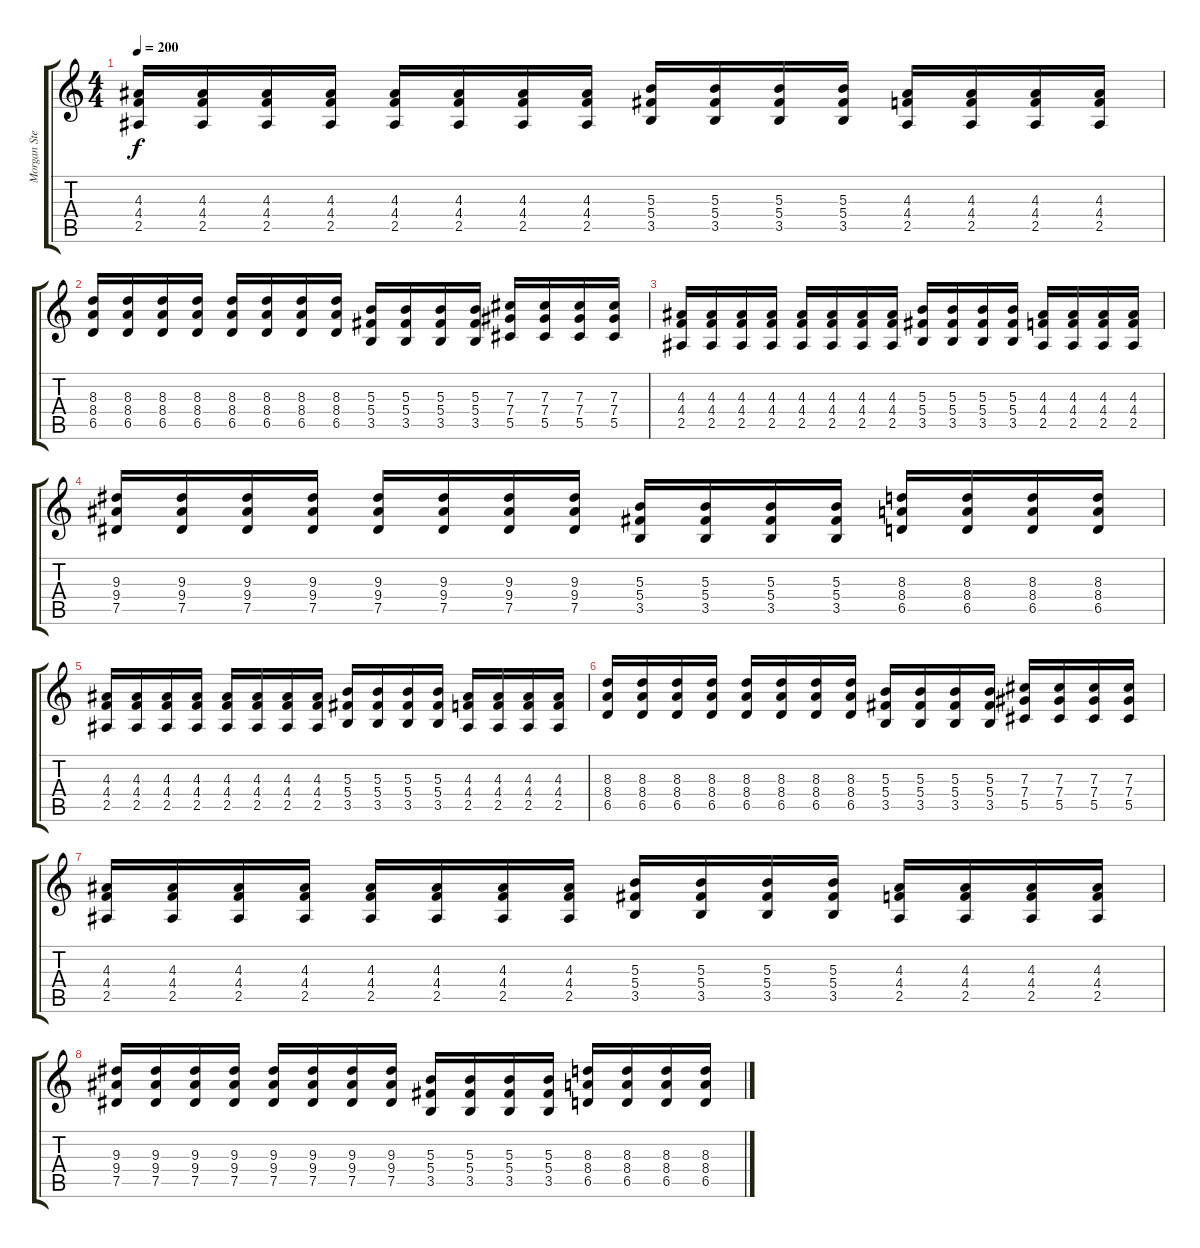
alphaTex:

\track ("Morgan Steinmeyer Håkansson" "Morgan Ste") {instrument distortionguitar}
\staff {score tabs}
\tuning (Eb4 Bb3 Gb3 Db3 Ab2 Eb2) {hide}
\ts (4 4)
\tempo 200
\clef g2
\ks c
(4.3 4.4 2.5).16{dy f} (4.3 4.4 2.5).16 (4.3 4.4 2.5).16 (4.3 4.4 2.5).16 (4.3 4.4 2.5).16 (4.3 4.4 2.5).16 (4.3 4.4 2.5).16 (4.3 4.4 2.5).16 (5.3 5.4 3.5).16 (5.3 5.4 3.5).16 (5.3 5.4 3.5).16 (5.3 5.4 3.5).16 (4.3 4.4 2.5).16 (4.3 4.4 2.5).16 (4.3 4.4 2.5).16 (4.3 4.4 2.5).16 |
(8.3 8.4 6.5).16 (8.3 8.4 6.5).16 (8.3 8.4 6.5).16 (8.3 8.4 6.5).16 (8.3 8.4 6.5).16 (8.3 8.4 6.5).16 (8.3 8.4 6.5).16 (8.3 8.4 6.5).16 (5.3 5.4 3.5).16 (5.3 5.4 3.5).16 (5.3 5.4 3.5).16 (5.3 5.4 3.5).16 (7.3 7.4 5.5).16 (7.3 7.4 5.5).16 (7.3 7.4 5.5).16 (7.3 7.4 5.5).16 |
(4.3 4.4 2.5).16 (4.3 4.4 2.5).16 (4.3 4.4 2.5).16 (4.3 4.4 2.5).16 (4.3 4.4 2.5).16 (4.3 4.4 2.5).16 (4.3 4.4 2.5).16 (4.3 4.4 2.5).16 (5.3 5.4 3.5).16 (5.3 5.4 3.5).16 (5.3 5.4 3.5).16 (5.3 5.4 3.5).16 (4.3 4.4 2.5).16 (4.3 4.4 2.5).16 (4.3 4.4 2.5).16 (4.3 4.4 2.5).16 |
(9.3 9.4 7.5).16 (9.3 9.4 7.5).16 (9.3 9.4 7.5).16 (9.3 9.4 7.5).16 (9.3 9.4 7.5).16 (9.3 9.4 7.5).16 (9.3 9.4 7.5).16 (9.3 9.4 7.5).16 (5.3 5.4 3.5).16 (5.3 5.4 3.5).16 (5.3 5.4 3.5).16 (5.3 5.4 3.5).16 (8.3 8.4 6.5).16 (8.3 8.4 6.5).16 (8.3 8.4 6.5).16 (8.3 8.4 6.5).16 |
(4.3 4.4 2.5).16 (4.3 4.4 2.5).16 (4.3 4.4 2.5).16 (4.3 4.4 2.5).16 (4.3 4.4 2.5).16 (4.3 4.4 2.5).16 (4.3 4.4 2.5).16 (4.3 4.4 2.5).16 (5.3 5.4 3.5).16 (5.3 5.4 3.5).16 (5.3 5.4 3.5).16 (5.3 5.4 3.5).16 (4.3 4.4 2.5).16 (4.3 4.4 2.5).16 (4.3 4.4 2.5).16 (4.3 4.4 2.5).16 |
(8.3 8.4 6.5).16 (8.3 8.4 6.5).16 (8.3 8.4 6.5).16 (8.3 8.4 6.5).16 (8.3 8.4 6.5).16 (8.3 8.4 6.5).16 (8.3 8.4 6.5).16 (8.3 8.4 6.5).16 (5.3 5.4 3.5).16 (5.3 5.4 3.5).16 (5.3 5.4 3.5).16 (5.3 5.4 3.5).16 (7.3 7.4 5.5).16 (7.3 7.4 5.5).16 (7.3 7.4 5.5).16 (7.3 7.4 5.5).16 |
(4.3 4.4 2.5).16 (4.3 4.4 2.5).16 (4.3 4.4 2.5).16 (4.3 4.4 2.5).16 (4.3 4.4 2.5).16 (4.3 4.4 2.5).16 (4.3 4.4 2.5).16 (4.3 4.4 2.5).16 (5.3 5.4 3.5).16 (5.3 5.4 3.5).16 (5.3 5.4 3.5).16 (5.3 5.4 3.5).16 (4.3 4.4 2.5).16 (4.3 4.4 2.5).16 (4.3 4.4 2.5).16 (4.3 4.4 2.5).16 |
(9.3 9.4 7.5).16 (9.3 9.4 7.5).16 (9.3 9.4 7.5).16 (9.3 9.4 7.5).16 (9.3 9.4 7.5).16 (9.3 9.4 7.5).16 (9.3 9.4 7.5).16 (9.3 9.4 7.5).16 (5.3 5.4 3.5).16 (5.3 5.4 3.5).16 (5.3 5.4 3.5).16 (5.3 5.4 3.5).16 (8.3 8.4 6.5).16 (8.3 8.4 6.5).16 (8.3 8.4 6.5).16 (8.3 8.4 6.5).16
